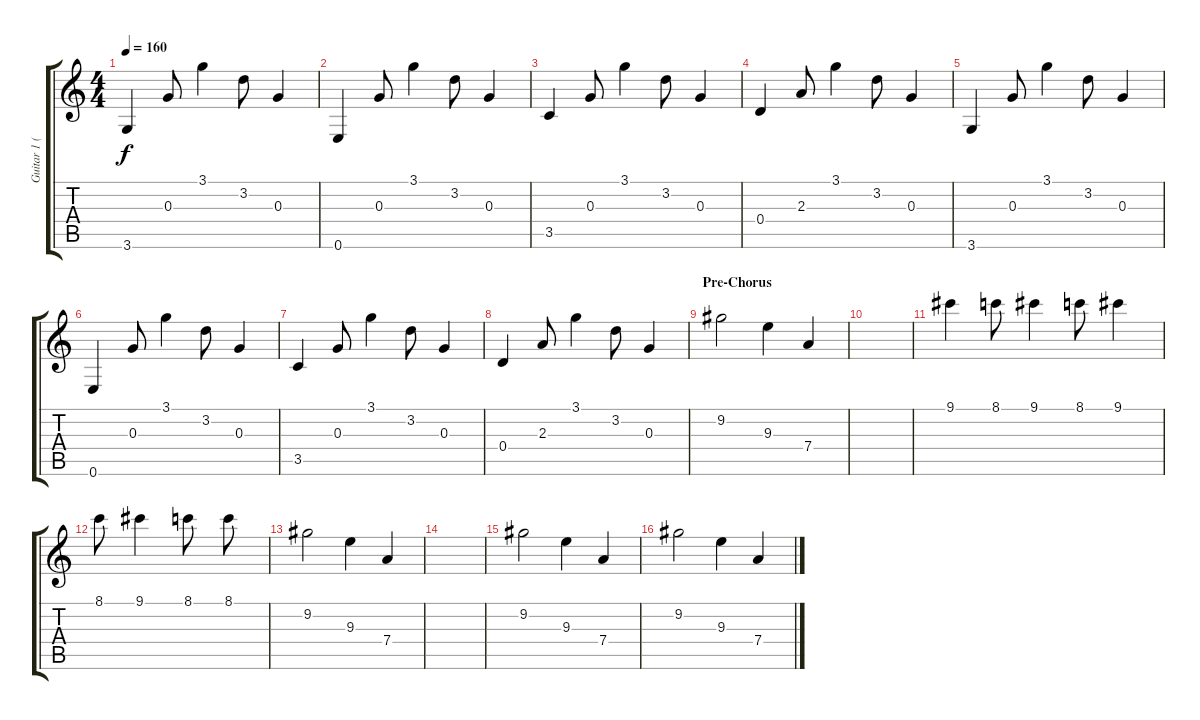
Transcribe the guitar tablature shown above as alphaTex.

\track ("Guitar 1 (clean)" "Guitar 1 (") {instrument acousticguitarsteel}
\staff {score tabs}
\tuning (E4 B3 G3 D3 A2 E2) {hide}
\ts (4 4)
\tempo 160
\clef g2
\ks c
3.6.4{dy f} 0.3.8 3.1.4 3.2.8 0.3.4 |
0.6.4 0.3.8 3.1.4 3.2.8 0.3.4 |
3.5.4 0.3.8 3.1.4 3.2.8 0.3.4 |
0.4.4 2.3.8 3.1.4 3.2.8 0.3.4 |
3.6.4 0.3.8 3.1.4 3.2.8 0.3.4 |
0.6.4 0.3.8 3.1.4 3.2.8 0.3.4 |
3.5.4 0.3.8 3.1.4 3.2.8 0.3.4 |
0.4.4 2.3.8 3.1.4 3.2.8 0.3.4 |
\section ("" "Pre-Chorus")
9.2.2 9.3.4 7.4.4 |
|
9.1.4 8.1.8 9.1.4 8.1.8 9.1.4 |
8.1.8 9.1.4 8.1.8 8.1.8 |
9.2.2 9.3.4 7.4.4 |
|
9.2.2 9.3.4 7.4.4 |
9.2.2 9.3.4 7.4.4
